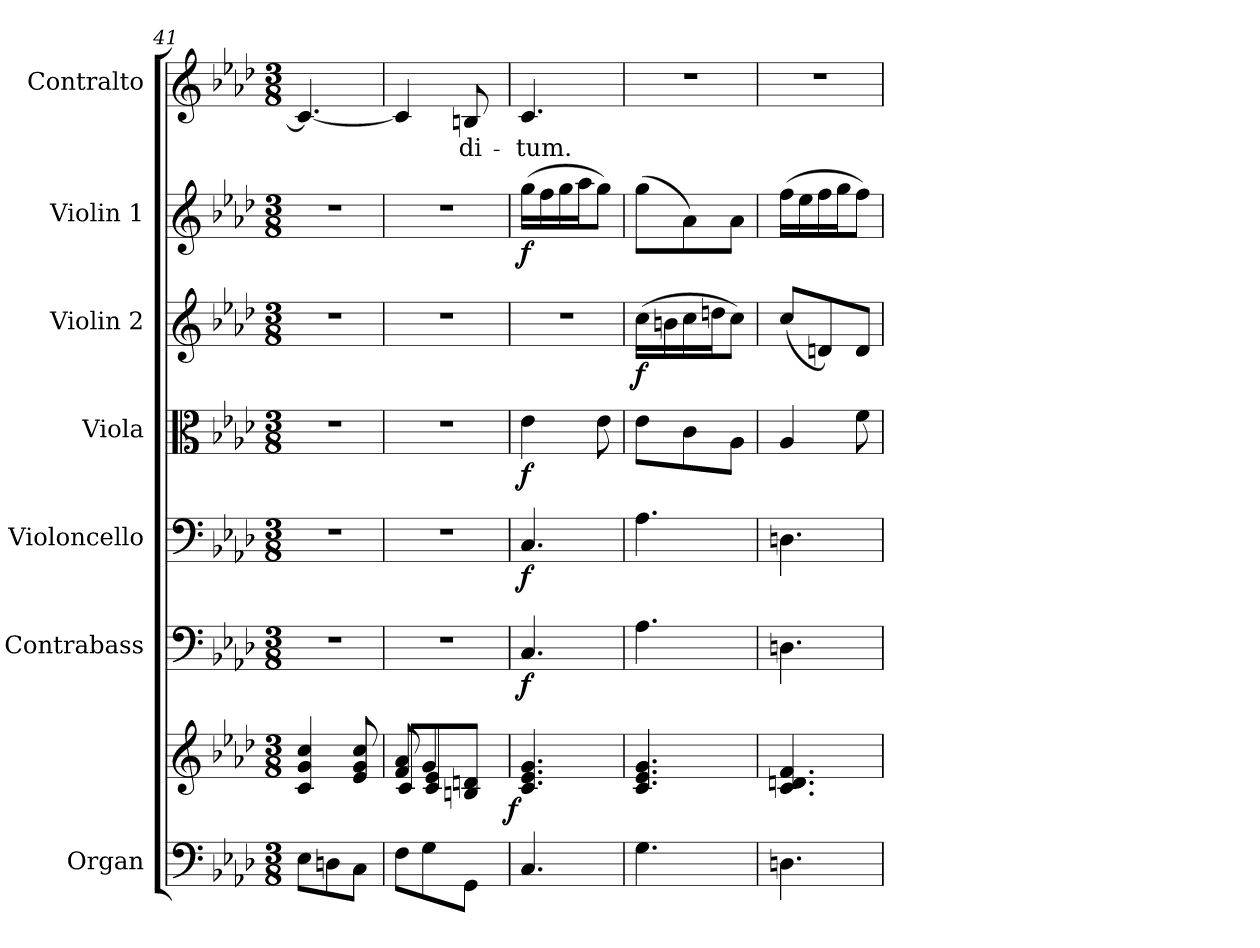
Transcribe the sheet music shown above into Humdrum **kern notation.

**kern	**kern	**dynam	**kern	**dynam	**kern	**dynam	**kern	**dynam	**kern	**dynam	**kern	**dynam	**kern	**text
*part7	*part7	*part7	*part6	*part6	*part5	*part5	*part4	*part4	*part3	*part3	*part2	*part2	*part1	*part1
*staff8	*staff7	*staff7/8	*staff6	*staff6	*staff5	*staff5	*staff4	*staff4	*staff3	*staff3	*staff2	*staff2	*staff1	*staff1
*I"Organ	*	*	*I"Contrabass	*	*I"Violoncello	*	*I"Viola	*	*I"Violin 2	*	*I"Violin 1	*	*I"Contralto	*
*I'Org.	*	*	*I'Cb.	*	*I'Vc.	*	*I'Vla.	*	*I'Vln. 2	*	*I'Vln. 1	*	*I'C.	*
*clefF4	*clefG2	*	*clefF4	*	*clefF4	*	*clefC3	*	*clefG2	*	*clefG2	*	*clefG2	*
*	*	*	*ITrd7c12	*	*	*	*	*	*	*	*	*	*	*
*k[b-e-a-d-]	*k[b-e-a-d-]	*	*k[b-e-a-d-]	*	*k[b-e-a-d-]	*	*k[b-e-a-d-]	*	*k[b-e-a-d-]	*	*k[b-e-a-d-]	*	*k[b-e-a-d-]	*
*f:	*f:	*	*f:	*	*f:	*	*f:	*	*f:	*	*f:	*	*f:	*
*M3/8	*M3/8	*	*M3/8	*	*M3/8	*	*M3/8	*	*M3/8	*	*M3/8	*	*M3/8	*
=41	=41	=41	=41	=41	=41	=41	=41	=41	=41	=41	=41	=41	=41	=41
!	!	!	!LO:N:vis=1	!	!LO:N:vis=1	!	!LO:N:vis=1	!	!LO:N:vis=1	!	!LO:N:vis=1	!	!	!
8E-i\L	4ci/ 4gi 4cci	.	4.r	.	4.r	.	4.r	.	4.r	.	4.r	.	4.ci/_	.
8Dni\	.	.	.	.	.	.	.	.	.	.	.	.	.	.
8Ci\J	8e-i/ 8gi 8cci	.	.	.	.	.	.	.	.	.	.	.	.	.
!!LO:PB:g=z
=42	=42	=42	=42	=42	=42	=42	=42	=42	=42	=42	=42	=42	=42	=42
*	*^	*	*	*	*	*	*	*	*	*	*	*	*	*
!	!	!	!	!LO:N:vis=1	!	!LO:N:vis=1	!	!LO:N:vis=1	!	!LO:N:vis=1	!	!LO:N:vis=1	!	!	!
*^	*	*	*	*	*	*	*	*	*	*	*	*	*	*	*
8Fi\L	4ryy	8fi/ 8a-i	8ci/L	.	4.r	.	4.r	.	4.r	.	4.r	.	4.r	.	4ci/]	.
8Gi\	.	4gi/	8ci/ 8e-i/	.	.	.	.	.	.	.	.	.	.	.	.	.
!	!	!	!	!	!	!	!	!	!	!	!	!	!	!	!	!LO:LY:b:color=#000000
8GGi\J	16ryy	.	8Bni/ 8dni/J	.	.	.	.	.	.	.	.	.	.	.	8Bni/	-di-
.	32ryy	.	.	.	.	.	.	.	.	.	.	.	.	.	.	.
.	64ryy	.	.	.	.	.	.	.	.	.	.	.	.	.	.	.
.	128...ryy	.	.	.	.	.	.	.	.	.	.	.	.	.	.	.
.	1024ryy	.	.	f	.	.	.	.	.	.	.	.	.	.	.	.
=43	=43	=43	=43	=43	=43	=43	=43	=43	=43	=43	=43	=43	=43	=43	=43	=43
!	!	!	!	!	!	!	!	!	!	!	!LO:N:vis=1	!	!	!	!	!
*v	*v	*	*	*	*	*	*	*	*	*	*	*	*	*	*	*
*	*v	*v	*	*	*	*	*	*	*	*	*	*	*	*	*
*^	*^	*	*	*	*	*	*	*	*	*	*	*	*	*
!	!	!	!	!	!	!	!	!	!	!	!	!	!	!	!	!LO:LY:b:color=#000000
*v	*v	*	*	*	*	*	*	*	*	*	*	*	*	*	*	*
*	*v	*v	*	*	*	*	*	*	*	*	*	*	*	*	*
4.Ci/	4.ci/ 4.e-i 4.gi	.	4.CCi/	f	4.Ci/	f	4e-i\	f	4.r	.	(16ggi\LL	f	4.ci/	-tum.
.	.	.	.	.	.	.	.	.	.	.	16ffi\	.	.	.
.	.	.	.	.	.	.	.	.	.	.	16ggi\	.	.	.
.	.	.	.	.	.	.	.	.	.	.	16aa-i\J	.	.	.
.	.	.	.	.	.	.	8e-i\	.	.	.	8ggi\J)	.	.	.
=44	=44	=44	=44	=44	=44	=44	=44	=44	=44	=44	=44	=44	=44	=44
!	!	!	!	!	!	!	!	!	!	!	!	!	!LO:N:vis=1	!
4.Gi\	4.ci/ 4.e-i 4.gi	.	4.AA-i\	.	4.A-i\	.	8e-i\L	.	(16cci\LL	f	(8ggi\L	.	4.r	.
.	.	.	.	.	.	.	.	.	16bni\	.	.	.	.	.
.	.	.	.	.	.	.	8ci\	.	16cci\	.	8a-i\)	.	.	.
.	.	.	.	.	.	.	.	.	16ddni\J	.	.	.	.	.
.	.	.	.	.	.	.	8A-i\J	.	8cci\J)	.	8a-i\J	.	.	.
=45	=45	=45	=45	=45	=45	=45	=45	=45	=45	=45	=45	=45	=45	=45
!	!	!	!	!	!	!	!	!	!	!	!	!	!LO:N:vis=1	!
4.Dni\	4.ci/ 4.dni 4.fi	.	4.DDni\	.	4.Dni\	.	4A-i/	.	(8cci/L	.	(16ffi\LL	.	4.r	.
.	.	.	.	.	.	.	.	.	.	.	16ee-i\	.	.	.
.	.	.	.	.	.	.	.	.	8dni/)	.	16ffi\	.	.	.
.	.	.	.	.	.	.	.	.	.	.	16ggi\J	.	.	.
.	.	.	.	.	.	.	8fi\	.	8di/J	.	8ffi\J)	.	.	.
=	=	=	=	=	=	=	=	=	=	=	=	=	=	=
*-	*-	*-	*-	*-	*-	*-	*-	*-	*-	*-	*-	*-	*-	*-
